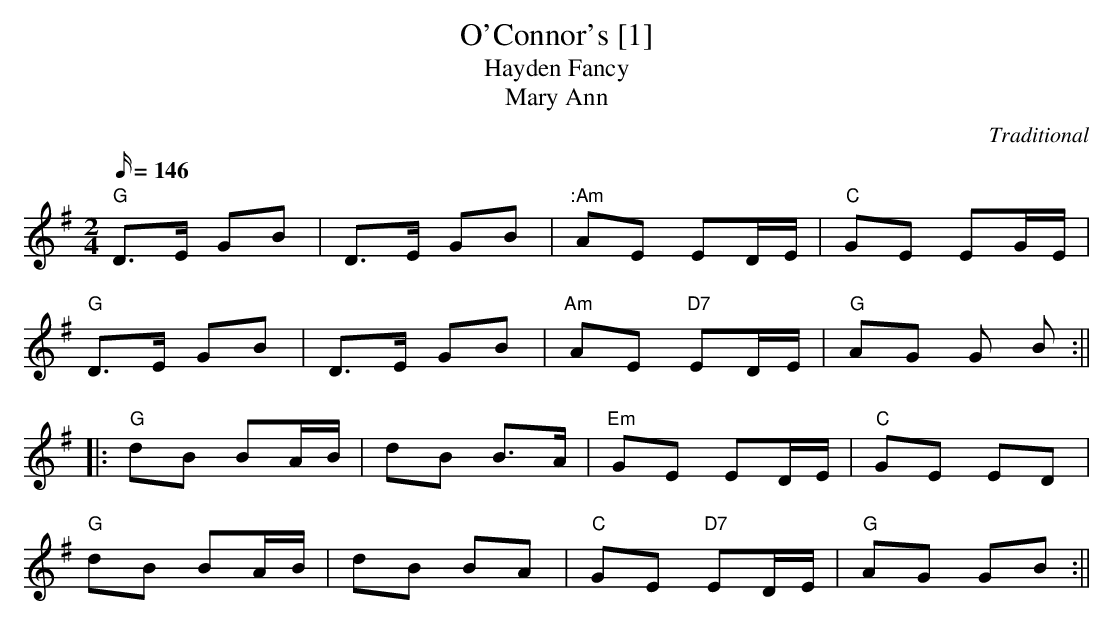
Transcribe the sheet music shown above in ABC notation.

X:1
T:O'Connor's [1]
T:Hayden Fancy
T:Mary Ann
C:Traditional
M:2/4
L:1/16
Q:146
K:G
"G"D3E G2B2 | D3E G2B2 | ":Am"A2E2 E2DE | "C"G2E2 E2GE |
"G"D3E G2B2 | D3E G2B2 | "Am"A2E2 "D7"E2DE | "G"A2G2 G2 B2 :||
|:"G"d2B2 B2AB | d2B2 B3A | "Em"G2E2 E2DE | "C"G2E2 E2D2 |
"G"d2B2 B2AB | d2B2 B2A2 | "C"G2E2 "D7"E2DE | "G"A2G2 G2B2 :||
